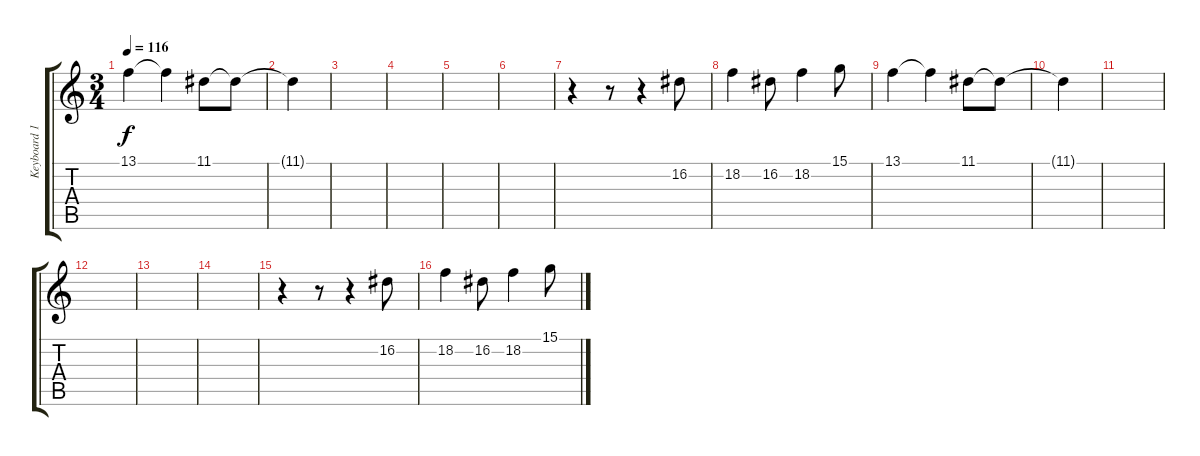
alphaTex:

\track ("Keyboard 1" "Keyboard 1") {instrument flute}
\staff {score tabs}
\tuning (E4 B3 G3 D3 A2 E2) {hide}
\ts (3 4)
\tempo 116
\clef g2
\ks c
13.1.4{dy f} 13.1{t}.4 11.1.8 11.1{t}.8 |
11.1{t}.4 |
|
|
|
|
r.4 r.8 r.4 16.2.8 |
18.2.4 16.2.8 18.2.4 15.1.8 |
13.1.4 13.1{t}.4 11.1.8 11.1{t}.8 |
11.1{t}.4 |
|
|
|
|
r.4 r.8 r.4 16.2.8 |
18.2.4 16.2.8 18.2.4 15.1.8
